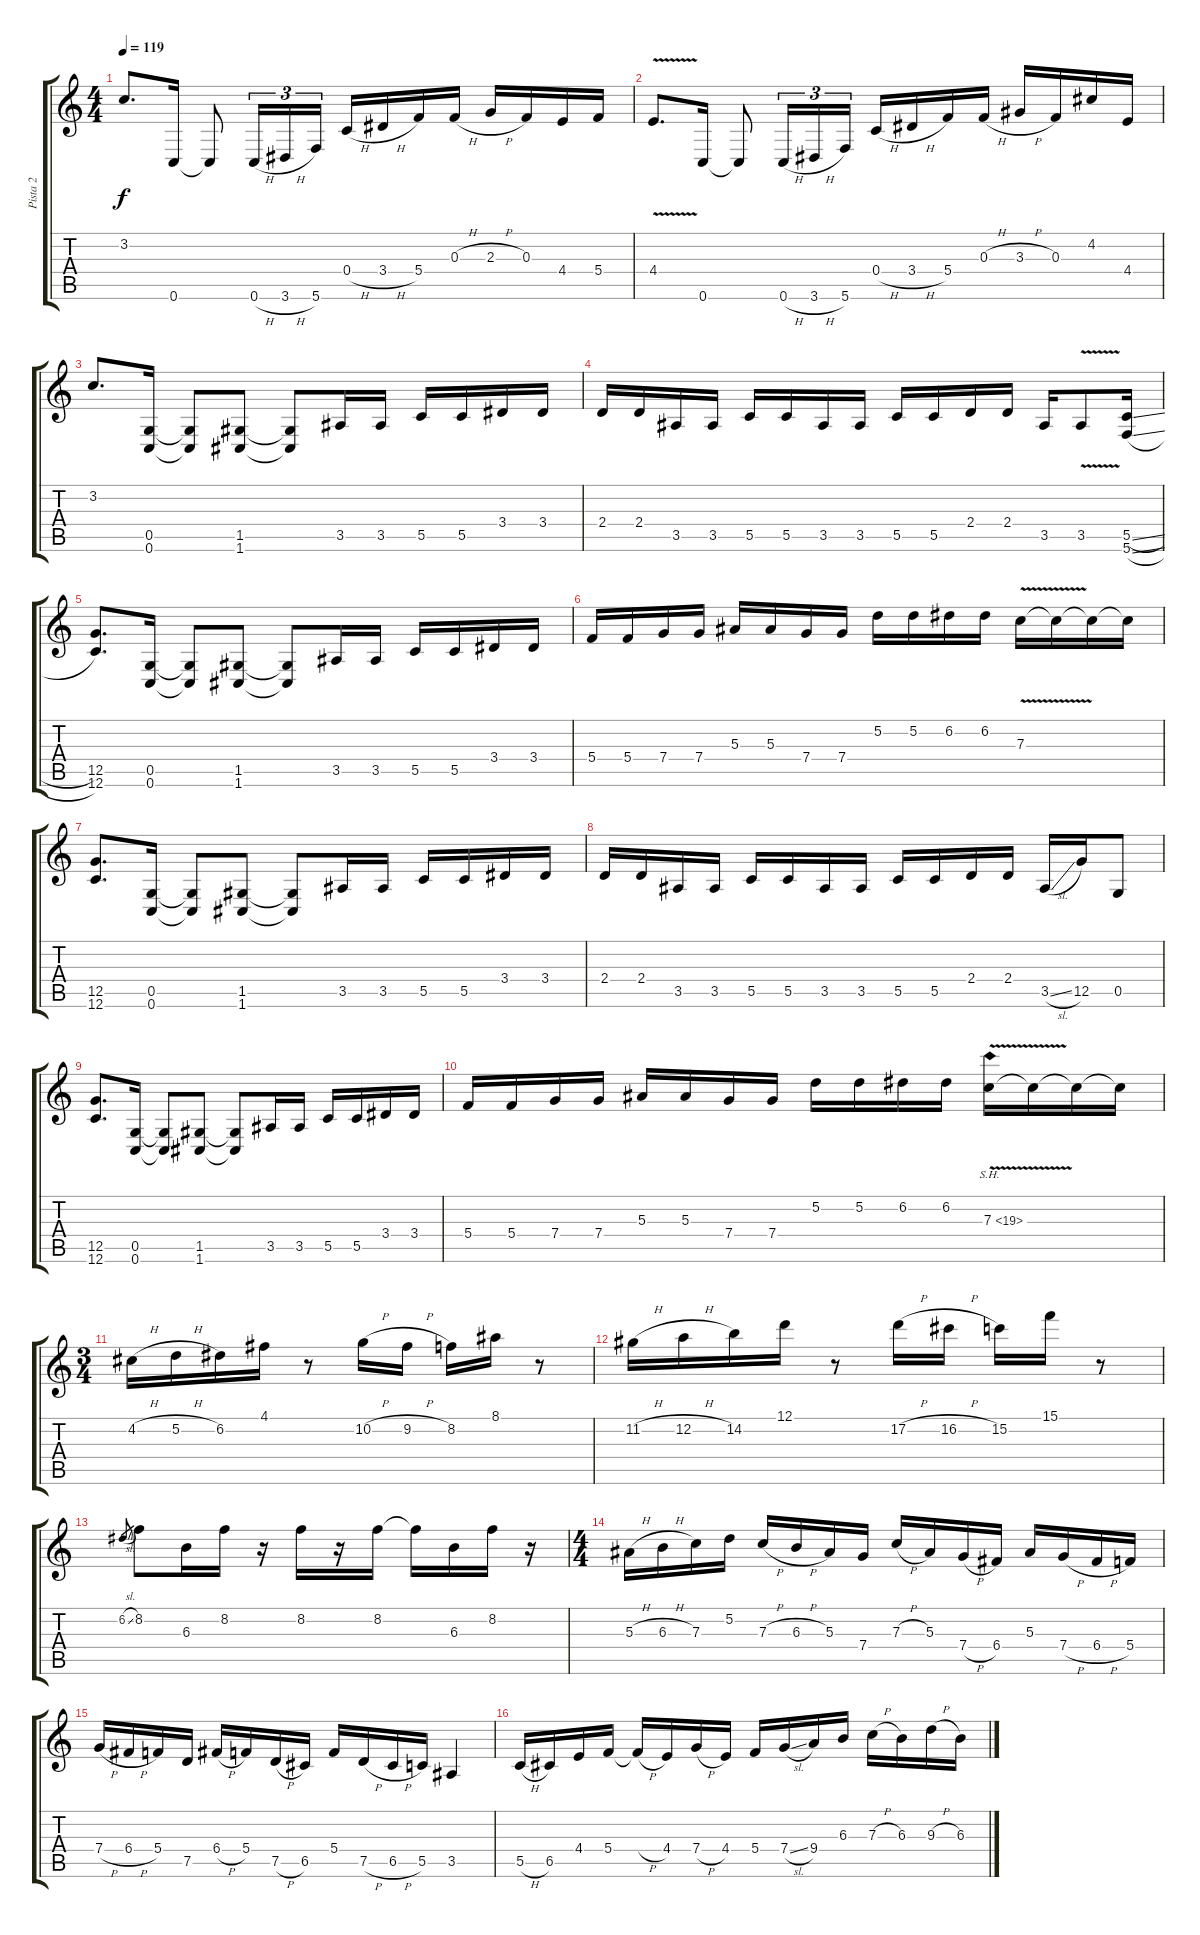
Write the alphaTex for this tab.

\track ("Pista 2" "Pista 2") {instrument overdrivenguitar}
\staff {score tabs}
\tuning (D4 A3 F3 C3 G2 C2) {hide}
\ts (4 4)
\tempo 119
\clef g2
\ks c
3.2.8{d dy f} 0.6.16 0.6{t}.8 0.6{h}.16{tu (3 2)} 3.6{h}.16{tu (3 2)} 5.6.16{tu (3 2)} 0.4{h}.16 3.4{h}.16 5.4.16 0.3{h}.16 2.3{h}.16 0.3.16 4.4.16 5.4.16 |
4.4{v}.8{d} 0.6.16 0.6{t}.8 0.6{h}.16{tu (3 2)} 3.6{h}.16{tu (3 2)} 5.6.16{tu (3 2)} 0.4{h}.16 3.4{h}.16 5.4.16 0.3{h}.16 3.3{h}.16 0.3.16 4.2.16 4.4.16 |
3.2.8{d} (0.5 0.6).16 (0.5{t} 0.6{t}).8 (1.5 1.6).8 (1.5{t} 1.6{t}).8 3.5.16 3.5.16 5.5.16 5.5.16 3.4.16 3.4.16 |
2.4.16 2.4.16 3.5.16 3.5.16 5.5.16 5.5.16 3.5.16 3.5.16 5.5.16 5.5.16 2.4.16 2.4.16 3.5.16 3.5{v}.8 (5.5{sl} 5.6{sl}).16 |
(12.5 12.6).8{d} (0.5 0.6).16 (0.5{t} 0.6{t}).8 (1.5 1.6).8 (1.5{t} 1.6{t}).8 3.5.16 3.5.16 5.5.16 5.5.16 3.4.16 3.4.16 |
5.4.16 5.4.16 7.4.16 7.4.16 5.3.16 5.3.16 7.4.16 7.4.16 5.2.16 5.2.16 6.2.16 6.2.16 7.3{v}.16 7.3{t}.16 7.3{t}.16 7.3{t}.16 |
(12.5 12.6).8{d} (0.5 0.6).16 (0.5{t} 0.6{t}).8 (1.5 1.6).8 (1.5{t} 1.6{t}).8 3.5.16 3.5.16 5.5.16 5.5.16 3.4.16 3.4.16 |
2.4.16 2.4.16 3.5.16 3.5.16 5.5.16 5.5.16 3.5.16 3.5.16 5.5.16 5.5.16 2.4.16 2.4.16 3.5{sl}.16 12.5.16 0.5.8 |
(12.5 12.6).8{d} (0.5 0.6).16 (0.5{t} 0.6{t}).8 (1.5 1.6).8 (1.5{t} 1.6{t}).8 3.5.16 3.5.16 5.5.16 5.5.16 3.4.16 3.4.16 |
5.4.16 5.4.16 7.4.16 7.4.16 5.3.16 5.3.16 7.4.16 7.4.16 5.2.16 5.2.16 6.2.16 6.2.16 7.3{sh 12 v}.16 7.3{t}.16 7.3{t}.16 7.3{t}.16 |
\ts (3 4)
4.2{h}.16 5.2{h}.16 6.2.16 4.1.16 r.8 10.2{h}.16 9.2{h}.16 8.2.16 8.1.16 r.8 |
11.2{h}.16 12.2{h}.16 14.2.16 12.1.16 r.8 17.2{h}.16 16.2{h}.16 15.2.16 15.1.16 r.8 |
6.2{sl}.8{gr} 8.2.8 6.3.16 8.2.16 r.16 8.2.16 r.16 8.2.16 8.2{t}.16 6.3.16 8.2.16 r.16 |
\ts (4 4)
5.3{h}.16 6.3{h}.16 7.3.16 5.2.16 7.3{h}.16 6.3{h}.16 5.3.16 7.4.16 7.3{h}.16 5.3.16 7.4{h}.16 6.4.16 5.3.16 7.4{h}.16 6.4{h}.16 5.4.16 |
7.4{h}.16 6.4{h}.16 5.4.16 7.5.16 6.4{h}.16 5.4.16 7.5{h}.16 6.5.16 5.4.16 7.5{h}.16 6.5{h}.16 5.5.16 3.5.4 |
5.5{h}.16 6.5.16 4.4.16 5.4.16 5.4{h t}.16 4.4.16 7.4{h}.16 4.4.16 5.4.16 7.4{sl}.16 9.4.16 6.3.16 7.3{h}.16 6.3.16 9.3{h}.16 6.3{sl}.16
